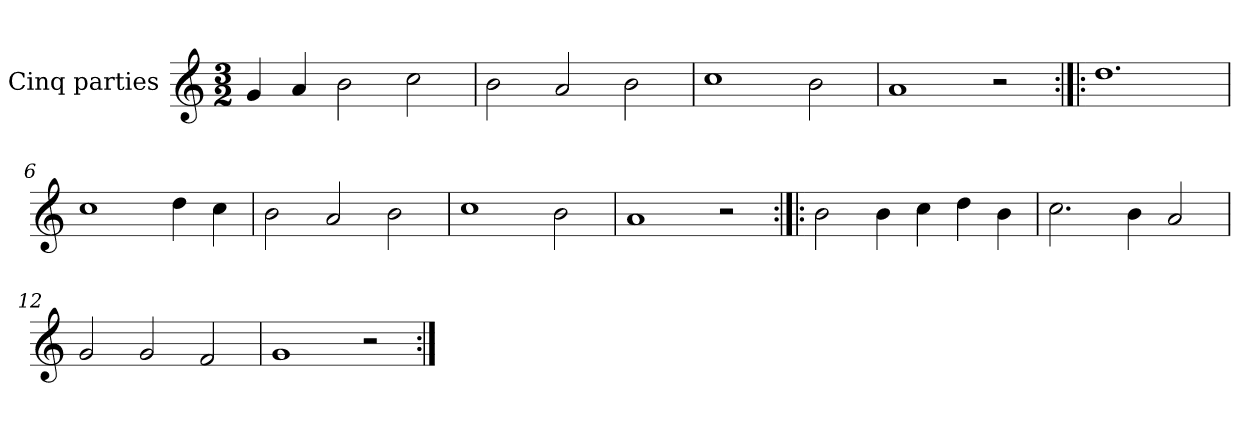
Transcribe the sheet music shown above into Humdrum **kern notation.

**kern
*part1
*staff1
*I"Cinq parties
*clefG2
*k[]
*M3/2
*MM180
=1
4g/
4a/
2b\
2cc\
=2
2b\
2a/
2b\
=3
1cc
2b\
=4
1a
2r
=5:|!|:
1.dd
=6
1cc
4dd\
4cc\
=7
2b\
2a/
2b\
=8
1cc
2b\
=9
1a
2r
=10:|!|:
2b\
4b\
4cc\
4dd\
4b\
=11
2.cc\
4b\
2a/
=12
2g/
2g/
2f/
=13
1g
2r
=:|!
*-
